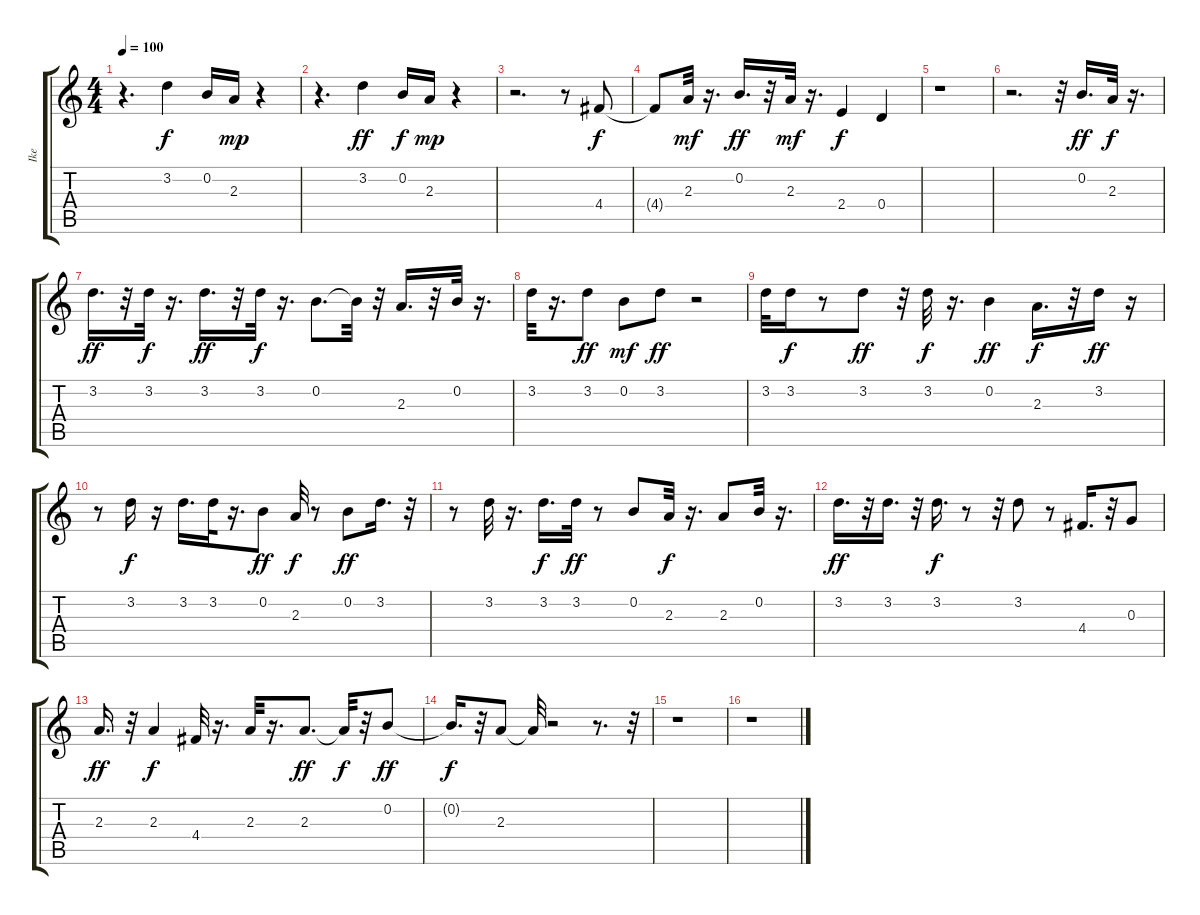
\track ("Ike" "Ike") {instrument electricguitarjazz}
\staff {score tabs}
\tuning (E4 B3 G3 D3 A2 E2) {hide}
\ts (4 4)
\tempo 100
\clef g2
\ks c
r.4{d dy f} 3.2.4 0.2.16 2.3.16{dy mp} r.4 |
r.4{d} 3.2.4{dy ff} 0.2.16{dy f} 2.3.16{dy mp} r.4 |
r.2{d} r.8 4.4.8{dy f} |
4.4{t}.8 2.3.32{dy mf} r.16{d} 0.2.16{d dy ff} r.32 2.3.32{dy mf} r.16{d} 2.4.4{dy f} 0.4.4 |
r.1 |
r.2{d} r.32 0.2.16{d dy ff} 2.3.32{dy f} r.16{d} |
3.2.16{d dy ff} r.32 3.2.32{dy f} r.16{d} 3.2.16{d dy ff} r.32 3.2.32{dy f} r.16{d} 0.2.8{d} 0.2{t}.32 r.32 2.3.16{d} r.32 0.2.32 r.16{d} |
3.2.32 r.16{d} 3.2.8{dy ff} 0.2.8{dy mf} 3.2.8{dy ff} r.2 |
3.2.32 3.2.16{dy f} r.8 3.2.8{dy ff} r.32 3.2.32{dy f} r.16{d} 0.2.4{dy ff} 2.3.16{d dy f} r.32 3.2.16{dy ff} r.16 |
r.8 3.2.16{dy f} r.16 3.2.16{d} 3.2.32 r.16{d} 0.2.8{dy ff} 2.3.32{dy f} r.8 0.2.8{dy ff} 3.2.16{d} r.32 |
r.8 3.2.32 r.16{d} 3.2.16{d dy f} 3.2.32{dy ff} r.8 0.2.8 2.3.32{dy f} r.16{d} 2.3.8 0.2.32 r.16{d} |
3.2.16{d dy ff} r.32 3.2.16{d} r.32 3.2.16{d dy f} r.8 r.32 3.2.8 r.8 4.4.16{d} r.32 0.3.8 |
2.3.16{d dy ff} r.32 2.3.4{dy f} 4.4.32 r.16{d} 2.3.32 r.16{d} 2.3.8{d dy ff} 2.3{t}.32{dy f} r.32 0.2.8{dy ff} |
0.2{t}.16{d dy f} r.32 2.3.8 2.3{t}.32 r.2 r.8{d} r.32 |
r.1 |
r.1
